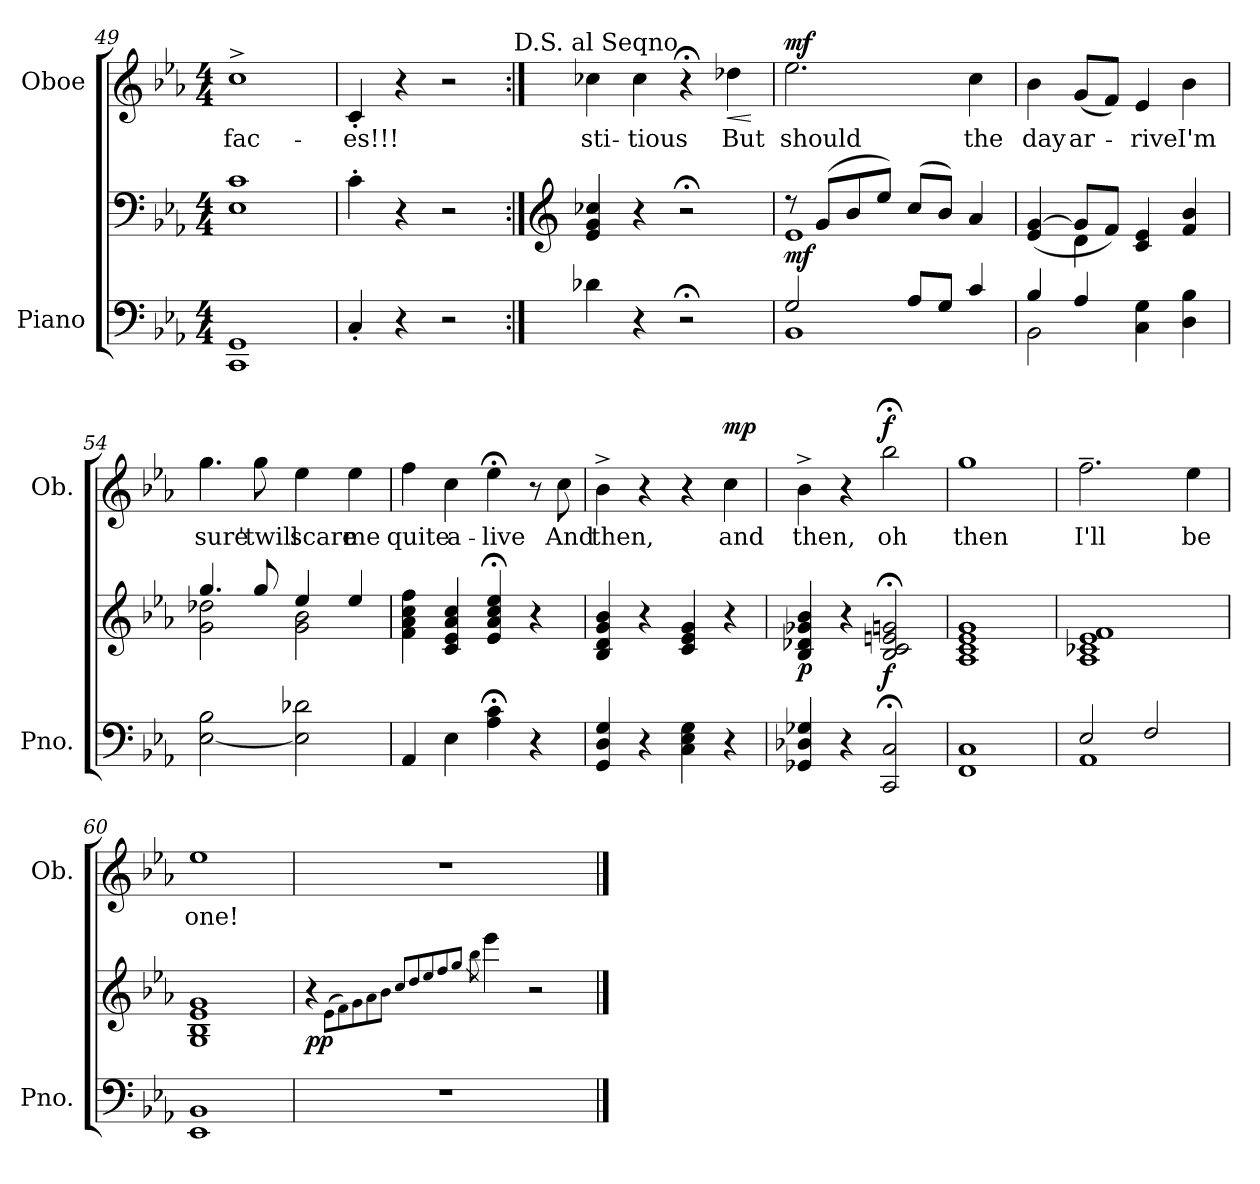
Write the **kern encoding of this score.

**kern	**kern	**dynam	**kern	**text	**dynam
*part2	*part2	*part2	*part1	*part1	*part1
*staff3	*staff2	*staff2/3	*staff1	*staff1	*staff1
*I"Piano	*	*	*I"Oboe	*	*
*I'Pno.	*	*	*I'Ob.	*	*
*clefF4	*clefF4	*	*clefG2	*	*
*k[b-e-a-]	*k[b-e-a-]	*	*k[b-e-a-]	*	*
*M4/4	*M4/4	*	*M4/4	*	*
=49	=49	=49	=49	=49	=49
!	!	!	!	!LO:LY:b	!
1CC 1GG	1E- 1c	.	1cc^	fac-	.
=50	=50	=50	=50	=50	=50
!	!	!	!	!LO:LY:b	!
4C'/	4c'\	.	4c'/	-es!!!	.
4r	4r	.	4r	.	.
2r	2r	.	2r	.	.
!	!	!	!LO:TX:a:t=D.S. al Seqno	!	!
=51:|!	=51:|!	=51:|!	=51:|!	=51:|!	=51:|!
*	*clefG2	*	*	*	*
!	!	!	!	!LO:LY:b	!
4d-X\	4e-/ 4g/ 4cc-X/	.	4cc-X\	sti-	.
!	!	!	!	!LO:LY:b	!
4r	4r	.	4cc-\	-tious	.
2r;<	2r;<	.	4r;<	.	.
!	!	!	!	!LO:LY:b	!LO:HP:b
.	.	.	4dd-X\	But	<
.	.	.	.	.	[
!!LO:LB:g=z
=52	=52	=52	=52	=52	=52
*^	*^	*	*	*	*
!	!	!	!	!LO:DY:b	!	!LO:LY:b	!LO:DY:a
2G/	1BB-	8r	1e-	mf	2.ee-\	should	mf
.	.	(8g/L	.	.	.	.	.
.	.	8b-/	.	.	.	.	.
.	.	8ee-/J)	.	.	.	.	.
8A-/L	.	(8cc/L	.	.	.	.	.
8G/J	.	8b-/J)	.	.	.	.	.
!	!	!	!	!	!	!LO:LY:b	!
4c/	.	4a-/	.	.	4cc\	the	.
=53	=53	=53	=53	=53	=53	=53	=53
!	!	!	!	!	!	!LO:LY:b	!
4B-/	2BB-\	(4e-/ [4g/	4ryy	.	4b-\	day	.
!	!	!	!	!	!	!LO:LY:b	!
4A-/	.	8g/L]	4d\	.	(8g/L	ar-	.
.	.	8f/J)	.	.	8f/J)	.	.
!	!	!	!	!	!	!LO:LY:b	!
4C\ 4G\	2ryy	4c/ 4e-/	2ryy	.	4e-/	-rive	.
!	!	!	!	!	!	!LO:LY:b	!
4D\ 4B-\	.	4f/ 4b-/	.	.	4b-\	I'm	.
*v	*v	*	*	*	*	*	*
=54	=54	=54	=54	=54	=54	=54
!	!	!	!	!	!LO:LY:b	!
[2E-\ 2B-\	4.gg/	2g\ 2dd-X\	.	4.gg\	sure	.
!	!	!	!	!	!LO:LY:b	!
.	8gg/	.	.	8gg\	'twill	.
!	!	!	!	!	!LO:LY:b	!
2E-\] 2d-X\	4ee-/	2g\ 2b-\	.	4ee-\	scare	.
!	!	!	!	!	!LO:LY:b	!
.	4ee-/	.	.	4ee-\	me	.
*	*v	*v	*	*	*	*
=55	=55	=55	=55	=55	=55
!	!	!	!	!LO:LY:b	!
4AA-/	4f\ 4a-\ 4cc\ 4ff\	.	4ff\	quite	.
!	!	!	!	!LO:LY:b	!
4E-\	4c/ 4e-/ 4a-/ 4cc/	.	4cc\	a-	.
!	!	!	!	!LO:LY:b	!
4A-\;< 4c\;<	4e-/;< 4a-/;< 4cc/;< 4ee-/;<	.	4ee-;<\	-live	.
4r	4r	.	8r	.	.
!	!	!	!	!LO:LY:b	!
.	.	.	8cc\	And	.
=56	=56	=56	=56	=56	=56
!	!	!	!	!LO:LY:b	!
4GG/ 4D/ 4G/	4B-/ 4d/ 4g/ 4b-/	.	4b-^\	then,	.
4r	4r	.	4r	.	.
4C\ 4E-\ 4G\	4c/ 4e-/ 4g/	.	4r	.	.
!	!	!	!	!LO:LY:b	!LO:DY:a
4r	4r	.	4cc\	and	mp
!!LO:LB:g=z
=57	=57	=57	=57	=57	=57
!	!	!LO:DY:b	!	!LO:LY:b	!
4GG-X/ 4D-X/ 4G-X/	4B-/ 4d-X/ 4g-X/ 4b-/	p	4b-^\	then,	.
4r	4r	.	4r	.	.
!	!	!LO:DY:b	!	!LO:LY:b	!LO:DY:a
2CC/;< 2C/;<	2B-/;< 2c/;< 2en/;< 2gn/;<	f	2bb-;<\	oh	f
=58	=58	=58	=58	=58	=58
!	!	!	!	!LO:LY:b	!
1FF 1C	1A- 1c 1e- 1g	.	1gg	then	.
=59	=59	=59	=59	=59	=59
*^	*	*	*	*	*
!	!	!	!	!	!LO:LY:b	!
2E-/	1AA-	1A- 1c-X 1e- 1f	.	2.ff~\	I'll	.
2F/	.	.	.	.	.	.
!	!	!	!	!	!LO:LY:b	!
.	.	.	.	4ee-\	be	.
*v	*v	*	*	*	*	*
=60	=60	=60	=60	=60	=60
!	!	!	!	!LO:LY:b	!
1EE- 1BB-	1G 1B- 1e- 1g	.	1ee-	one!	.
=61	=61	=61	=61	=61	=61
!	!	!LO:DY:b	!	!	!
1r	4r	pp	1r	.	.
.	(>8qe-\L	.	.	.	.
.	8qf\)	.	.	.	.
.	8qg\	.	.	.	.
.	8qa-\	.	.	.	.
.	8qb-\J	.	.	.	.
.	8qcc/L	.	.	.	.
.	8qdd/	.	.	.	.
.	8qee-/	.	.	.	.
.	8qff/	.	.	.	.
.	8qgg/J	.	.	.	.
.	8qbb-\	.	.	.	.
.	4eee-\	.	.	.	.
.	2r	.	.	.	.
==	==	==	==	==	==
*-	*-	*-	*-	*-	*-
